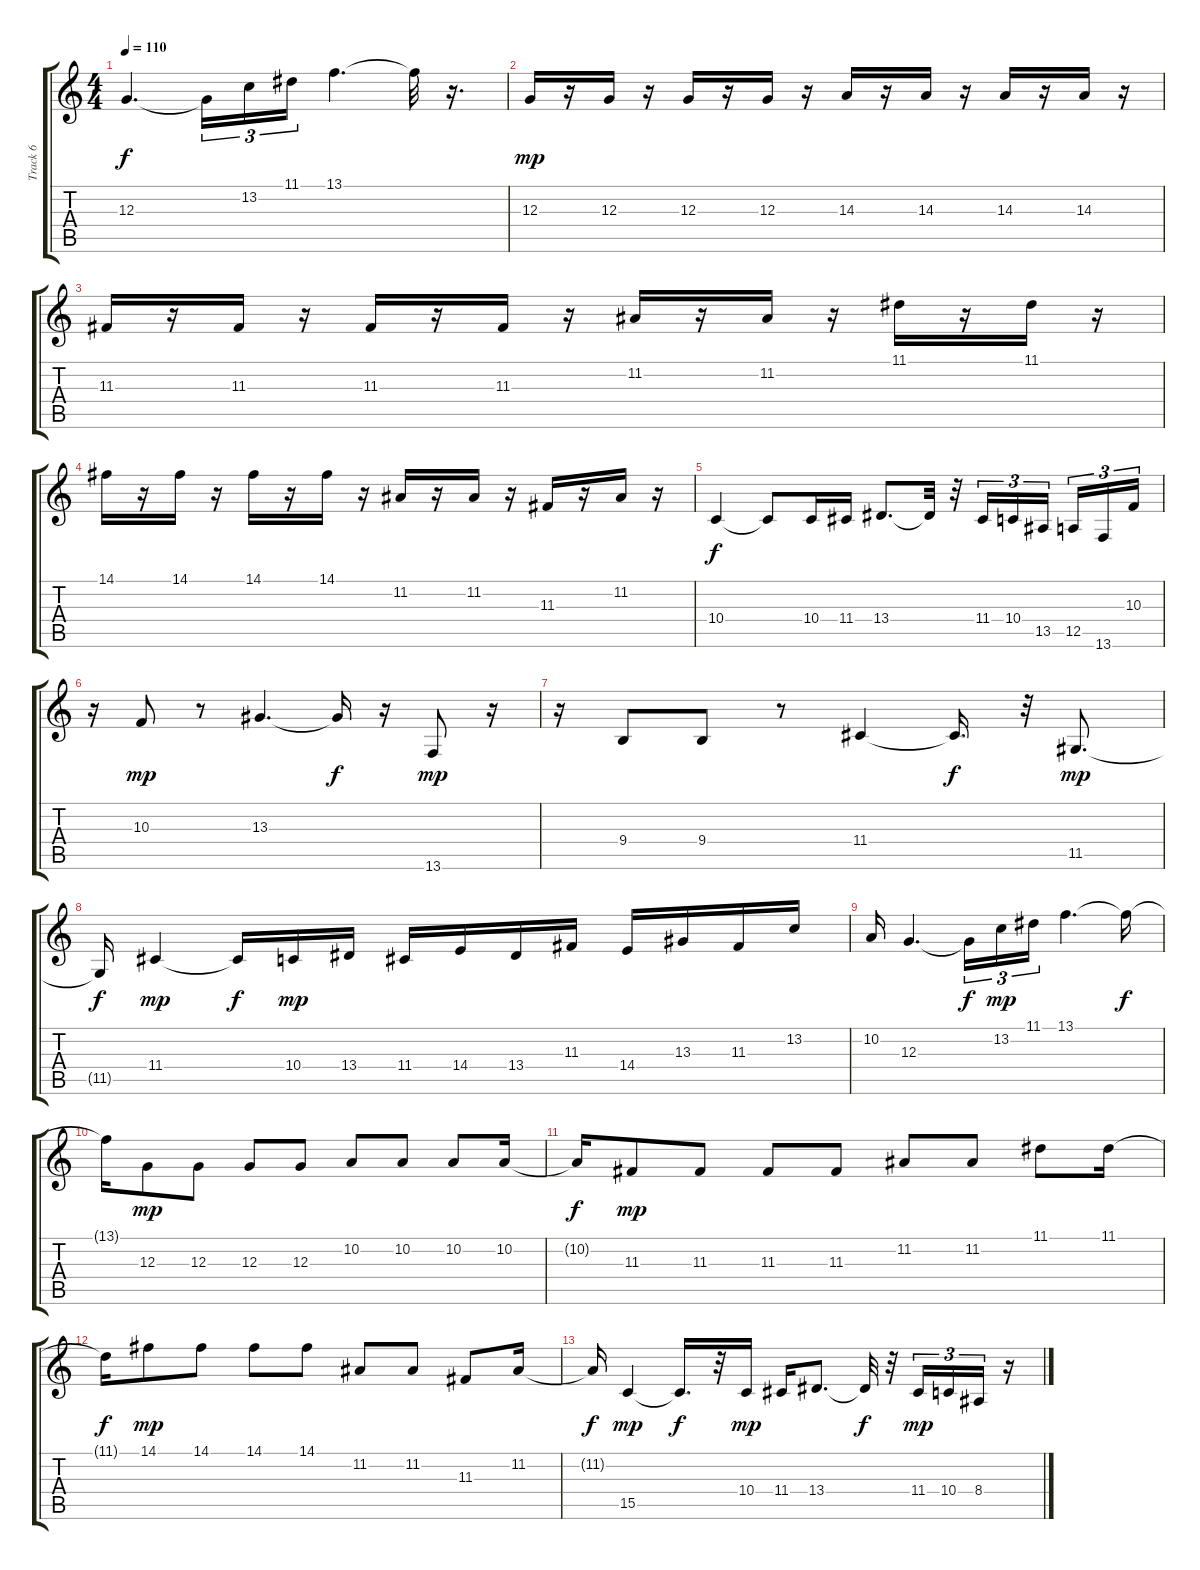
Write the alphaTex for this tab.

\track ("Track 6" "Track 6") {instrument drawbarorgan}
\staff {score tabs}
\tuning (E4 B3 G3 D3 A2 E2) {hide}
\ts (4 4)
\tempo 110
\clef g2
\ks c
12.3.4{d dy f} 12.3{t}.16{tu (3 2)} 13.2.16{tu (3 2)} 11.1.16{tu (3 2)} 13.1.4{d} 13.1{t}.32 r.16{d} |
12.3.16{dy mp instrument brasssection} r.16 12.3.16 r.16 12.3.16 r.16 12.3.16 r.16 14.3.16 r.16 14.3.16 r.16 14.3.16 r.16 14.3.16 r.16 |
11.3.16 r.16 11.3.16 r.16 11.3.16 r.16 11.3.16 r.16 11.2.16 r.16 11.2.16 r.16 11.1.16 r.16 11.1.16 r.16 |
14.1.16 r.16 14.1.16 r.16 14.1.16 r.16 14.1.16 r.16 11.2.16 r.16 11.2.16 r.16 11.3.16 r.16 11.2.16 r.16 |
10.4.4{dy f} 10.4{t}.8 10.4.16 11.4.16 13.4.8{d} 13.4{t}.32 r.32 11.4.16{tu (3 2)} 10.4.16{tu (3 2)} 13.5.16{tu (3 2) beam splitsecondary} 12.5.16{tu (3 2)} 13.6.16{tu (3 2)} 10.3.16{tu (3 2)} |
r.16 10.3.8{dy mp instrument viola} r.8 13.3.4{d} 13.3{t}.16{dy f} r.16 13.6.8{dy mp} r.16 |
r.16 9.4.8 9.4.8 r.8 11.4.4 11.4{t}.16{d dy f} r.32 11.5.8{d dy mp} |
11.5{t}.16{dy f} 11.4.4{dy mp} 11.4{t}.16{dy f} 10.4.16{dy mp} 13.4.16 11.4.16 14.4.16 13.4.16 11.3.16 14.4.16 13.3.16 11.3.16 13.2.16 |
10.2.16 12.3.4{d} 12.3{t}.16{tu (3 2) dy f} 13.2.16{tu (3 2) dy mp} 11.1.16{tu (3 2)} 13.1.4{d} 13.1{t}.16{dy f} |
13.1{t}.16 12.3.8{dy mp} 12.3.8 12.3.8 12.3.8 10.2.8 10.2.8 10.2.8 10.2.16 |
10.2{t}.16{dy f} 11.3.8{dy mp} 11.3.8 11.3.8 11.3.8 11.2.8 11.2.8 11.1.8 11.1.16 |
11.1{t}.16{dy f} 14.1.8{dy mp} 14.1.8 14.1.8 14.1.8 11.2.8 11.2.8 11.3.8 11.2.16 |
11.2{t}.16{dy f} 15.5.4{dy mp} 15.5{t}.16{d dy f} r.32 10.4.16{dy mp} 11.4.16 13.4.8{d} 13.4{t}.32{dy f} r.32 11.4.16{tu (3 2) dy mp} 10.4.16{tu (3 2)} 8.4.16{tu (3 2)} r.16
